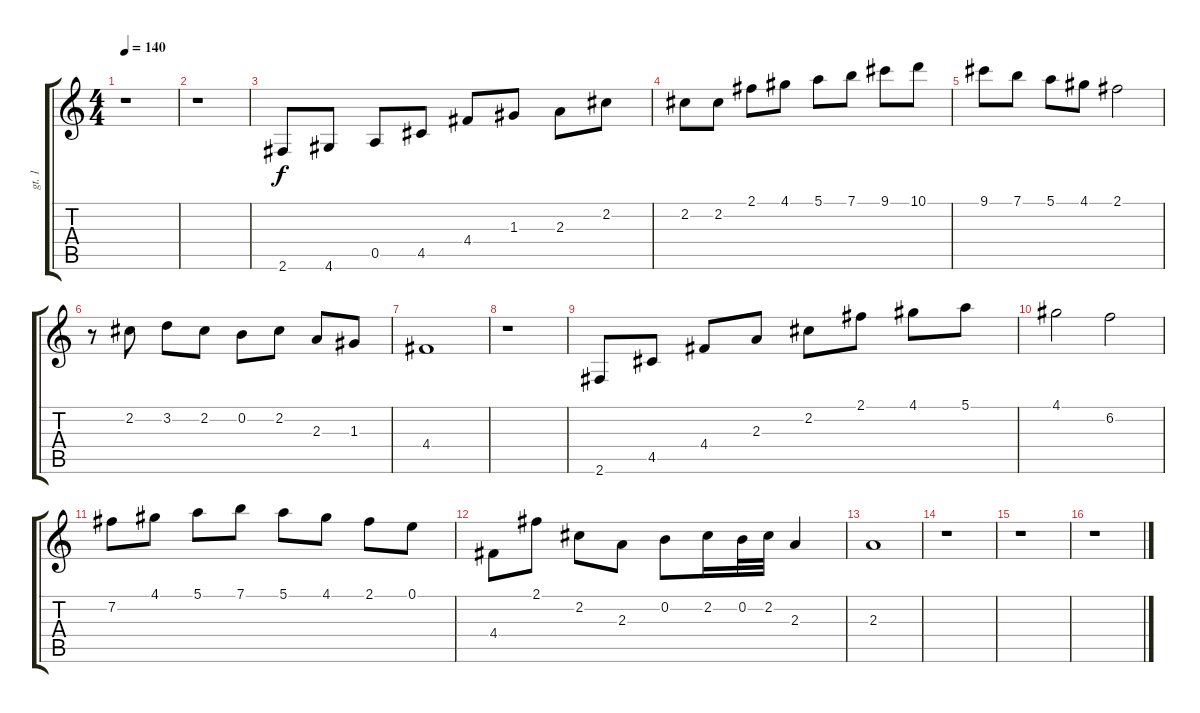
\track ("gt. 1" "gt. 1") {instrument acousticguitarsteel}
\staff {score tabs}
\tuning (E4 B3 G3 D3 A2 E2) {hide}
\ts (4 4)
\tempo 140
\clef g2
\ks c
r.1{dy f} |
r.1 |
2.6.8 4.6.8 0.5.8 4.5.8 4.4.8 1.3.8 2.3.8 2.2.8 |
2.2.8 2.2.8 2.1.8 4.1.8 5.1.8 7.1.8 9.1.8 10.1.8 |
9.1.8 7.1.8 5.1.8 4.1.8 2.1.2 |
r.8 2.2.8 3.2.8 2.2.8 0.2.8 2.2.8 2.3.8 1.3.8 |
4.4.1 |
r.1 |
2.6.8 4.5.8 4.4.8 2.3.8 2.2.8 2.1.8 4.1.8 5.1.8 |
4.1.2 6.2.2 |
7.2.8 4.1.8 5.1.8 7.1.8 5.1.8 4.1.8 2.1.8 0.1.8 |
4.4.8 2.1.8 2.2.8 2.3.8 0.2.8 2.2.16 0.2.32 2.2.32 2.3.4 |
2.3.1 |
r.1 |
r.1 |
r.1
